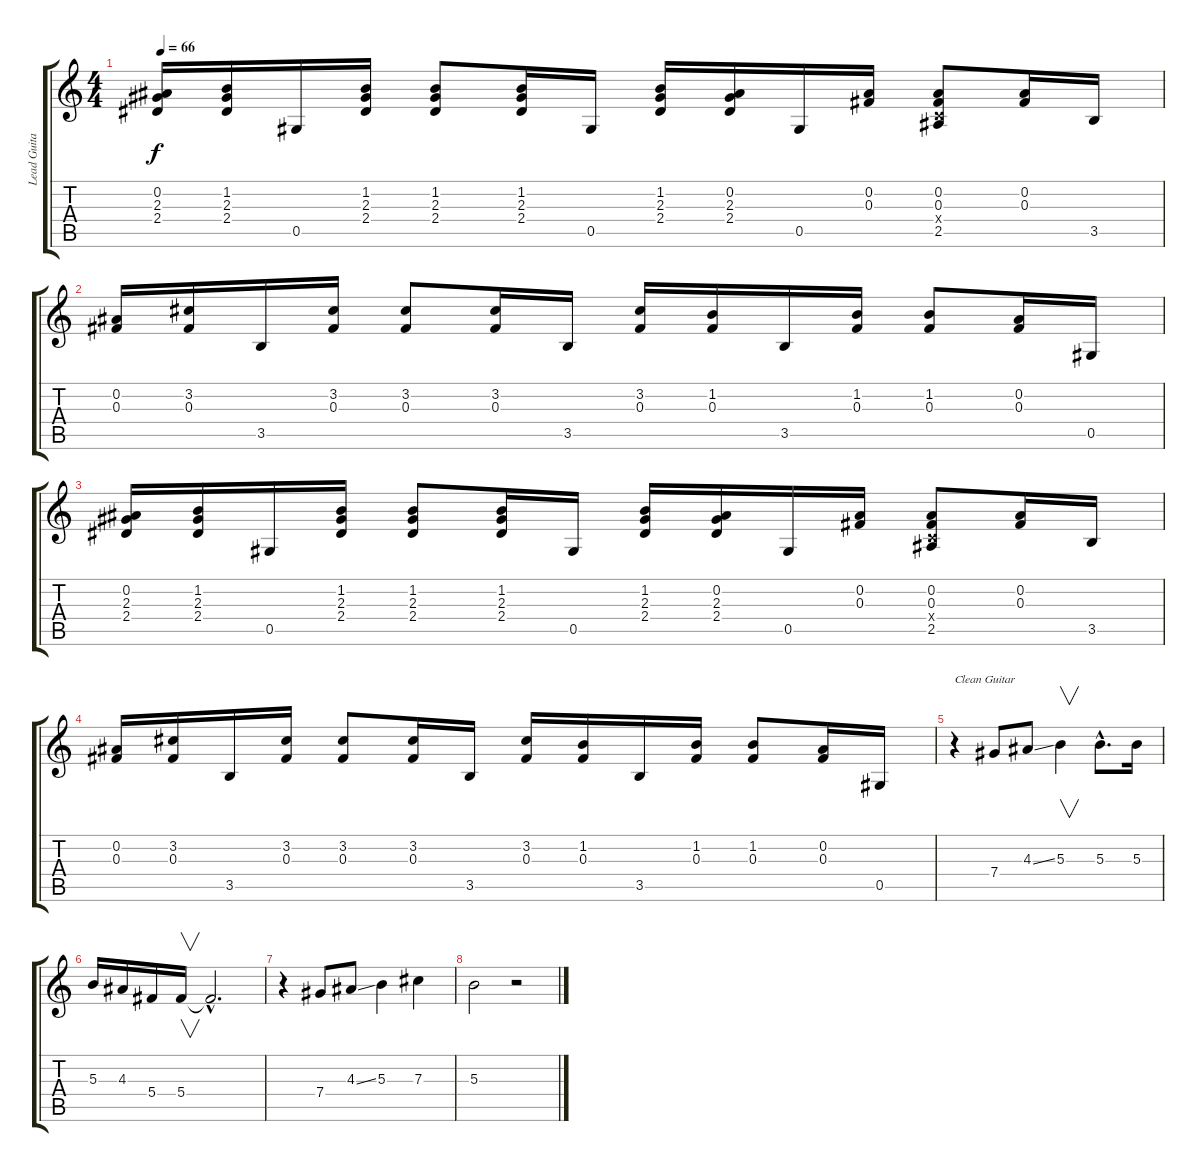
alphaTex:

\track ("Lead Guitar (Kirk)" "Lead Guita") {instrument overdrivenguitar}
\staff {score tabs}
\tuning (Eb4 Bb3 Gb3 Db3 Ab2 Eb2) {hide}
\ts (4 4)
\tempo 66
\clef g2
\ks c
(0.2 2.3 2.4).16{dy f} (1.2 2.3 2.4).16 0.5.16 (1.2 2.3 2.4).16 (1.2 2.3 2.4).8 (1.2 2.3 2.4).16 0.5.16 (1.2 2.3 2.4).16 (0.2 2.3 2.4).16 0.5.16 (0.2 0.3).16 (0.2 0.3 -1.4{x} 2.5).8 (0.2 0.3).16 3.5.16 |
(0.2 0.3).16 (3.2 0.3).16 3.5.16 (3.2 0.3).16 (3.2 0.3).8 (3.2 0.3).16 3.5.16 (3.2 0.3).16 (1.2 0.3).16 3.5.16 (1.2 0.3).16 (1.2 0.3).8 (0.2 0.3).16 0.5.16 |
(0.2 2.3 2.4).16 (1.2 2.3 2.4).16 0.5.16 (1.2 2.3 2.4).16 (1.2 2.3 2.4).8 (1.2 2.3 2.4).16 0.5.16 (1.2 2.3 2.4).16 (0.2 2.3 2.4).16 0.5.16 (0.2 0.3).16 (0.2 0.3 -1.4{x} 2.5).8 (0.2 0.3).16 3.5.16 |
(0.2 0.3).16 (3.2 0.3).16 3.5.16 (3.2 0.3).16 (3.2 0.3).8 (3.2 0.3).16 3.5.16 (3.2 0.3).16 (1.2 0.3).16 3.5.16 (1.2 0.3).16 (1.2 0.3).8 (0.2 0.3).16 0.5.16 |
r.4{txt "Clean Guitar" instrument electricguitarclean} 7.4.8 4.3{ss}.8 5.3.4{v} 5.3{hac}.8{d} 5.3.16 |
5.3.16 4.3.16 5.4.16 5.4.16{v} 5.4{hac t}.2{d} |
r.4 7.4.8 4.3{ss}.8 5.3.4 7.3.4 |
5.3.2 r.2
